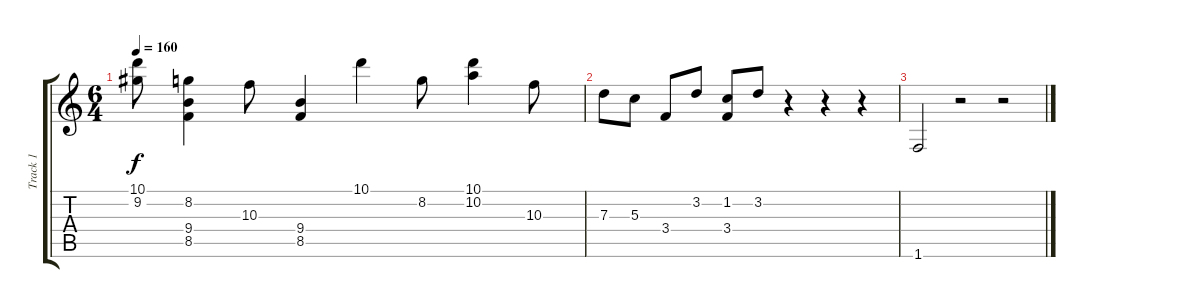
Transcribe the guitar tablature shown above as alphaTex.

\track ("Track 1" "Track 1") {instrument acousticguitarnylon}
\staff {score tabs}
\tuning (E4 B3 G3 D3 A2 E2) {hide}
\ts (6 4)
\tempo 160
\clef g2
\ks c
(10.1 9.2).8{dy f} (8.2 9.4 8.5).4 10.3.8 (9.4 8.5).4 10.1.4 8.2.8 (10.1 10.2).4 10.3.8 |
7.3.8 5.3.8 3.4.8 3.2.8 (1.2 3.4).8 3.2.8 r.4 r.4 r.4 |
1.6.2 r.2 r.2
